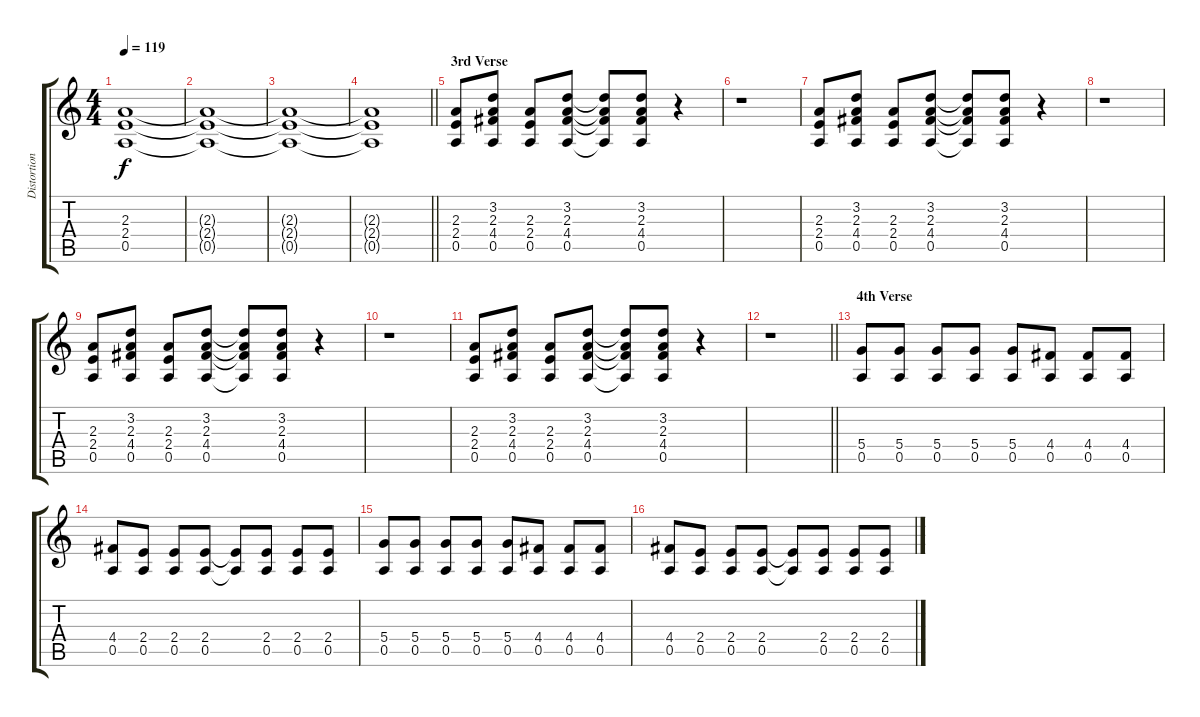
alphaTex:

\track ("Distortion 2" "Distortion") {instrument distortionguitar}
\staff {score tabs}
\tuning (E4 B3 G3 D3 A2 E2) {hide}
\ts (4 4)
\tempo 119
\clef g2
\ks c
(2.3{t} 2.4{t} 0.5{t}).1{dy f} |
(2.3{t} 2.4{t} 0.5{t}).1 |
(2.3{t} 2.4{t} 0.5{t}).1 |
\barLineRight lightlight
(2.3{t} 2.4{t} 0.5{t}).1 |
\section ("" "3rd Verse")
(2.3 2.4 0.5).8 (3.2 2.3 4.4 0.5).8 (2.3 2.4 0.5).8 (3.2 2.3 4.4 0.5).8 (3.2{t} 2.3{t} 4.4{t} 0.5{t}).8 (3.2 2.3 4.4 0.5).8 r.4 |
r.1 |
(2.3 2.4 0.5).8 (3.2 2.3 4.4 0.5).8 (2.3 2.4 0.5).8 (3.2 2.3 4.4 0.5).8 (3.2{t} 2.3{t} 4.4{t} 0.5{t}).8 (3.2 2.3 4.4 0.5).8 r.4 |
r.1 |
(2.3 2.4 0.5).8 (3.2 2.3 4.4 0.5).8 (2.3 2.4 0.5).8 (3.2 2.3 4.4 0.5).8 (3.2{t} 2.3{t} 4.4{t} 0.5{t}).8 (3.2 2.3 4.4 0.5).8 r.4 |
r.1 |
(2.3 2.4 0.5).8 (3.2 2.3 4.4 0.5).8 (2.3 2.4 0.5).8 (3.2 2.3 4.4 0.5).8 (3.2{t} 2.3{t} 4.4{t} 0.5{t}).8 (3.2 2.3 4.4 0.5).8 r.4 |
\barLineRight lightlight
r.1 |
\section ("" "4th Verse")
(5.4 0.5).8 (5.4 0.5).8 (5.4 0.5).8 (5.4 0.5).8 (5.4 0.5).8 (4.4 0.5).8 (4.4 0.5).8 (4.4 0.5).8 |
(4.4 0.5).8 (2.4 0.5).8 (2.4 0.5).8 (2.4 0.5).8 (2.4{t} 0.5{t}).8 (2.4 0.5).8 (2.4 0.5).8 (2.4 0.5).8 |
(5.4 0.5).8 (5.4 0.5).8 (5.4 0.5).8 (5.4 0.5).8 (5.4 0.5).8 (4.4 0.5).8 (4.4 0.5).8 (4.4 0.5).8 |
(4.4 0.5).8 (2.4 0.5).8 (2.4 0.5).8 (2.4 0.5).8 (2.4{t} 0.5{t}).8 (2.4 0.5).8 (2.4 0.5).8 (2.4 0.5).8
